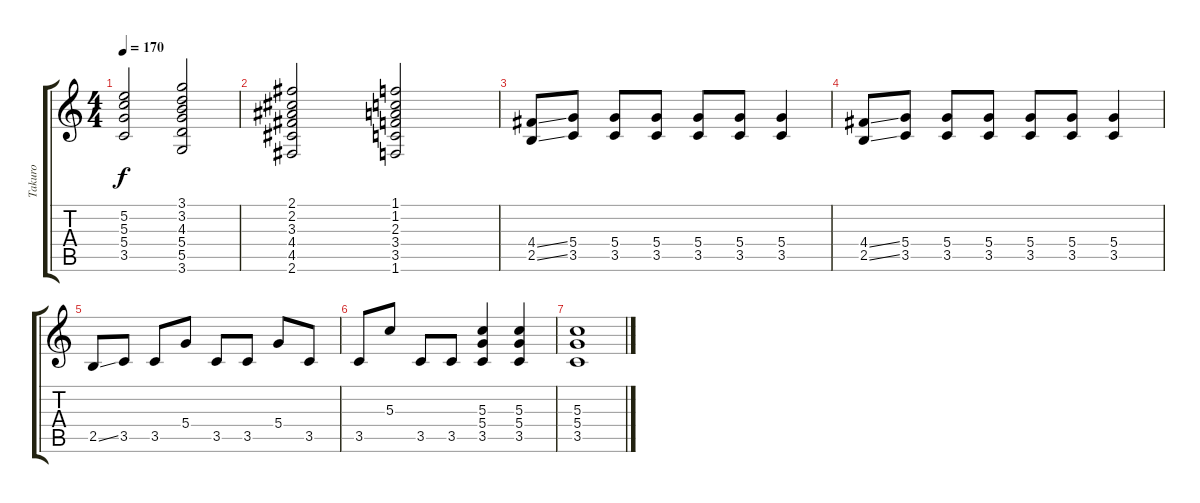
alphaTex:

\track ("Takuro" "Takuro") {instrument distortionguitar}
\staff {score tabs}
\tuning (E4 B3 G3 D3 A2 E2) {hide}
\ts (4 4)
\tempo 170
\clef g2
\ks c
(5.2 5.3 5.4 3.5).2{dy f} (3.1 3.2 4.3 5.4 5.5 3.6).2 |
(2.1 2.2 3.3 4.4 4.5 2.6).2 (1.1 1.2 2.3 3.4 3.5 1.6).2 |
(4.4{ss} 2.5{ss}).8 (5.4 3.5).8 (5.4 3.5).8 (5.4 3.5).8 (5.4 3.5).8 (5.4 3.5).8 (5.4 3.5).4 |
(4.4{ss} 2.5{ss}).8 (5.4 3.5).8 (5.4 3.5).8 (5.4 3.5).8 (5.4 3.5).8 (5.4 3.5).8 (5.4 3.5).4 |
2.5{ss}.8 3.5.8 3.5.8 5.4.8 3.5.8 3.5.8 5.4.8 3.5.8 |
3.5.8 5.3.8 3.5.8 3.5.8 (5.3 5.4 3.5).4 (5.3 5.4 3.5).4 |
(5.3 5.4 3.5).1
